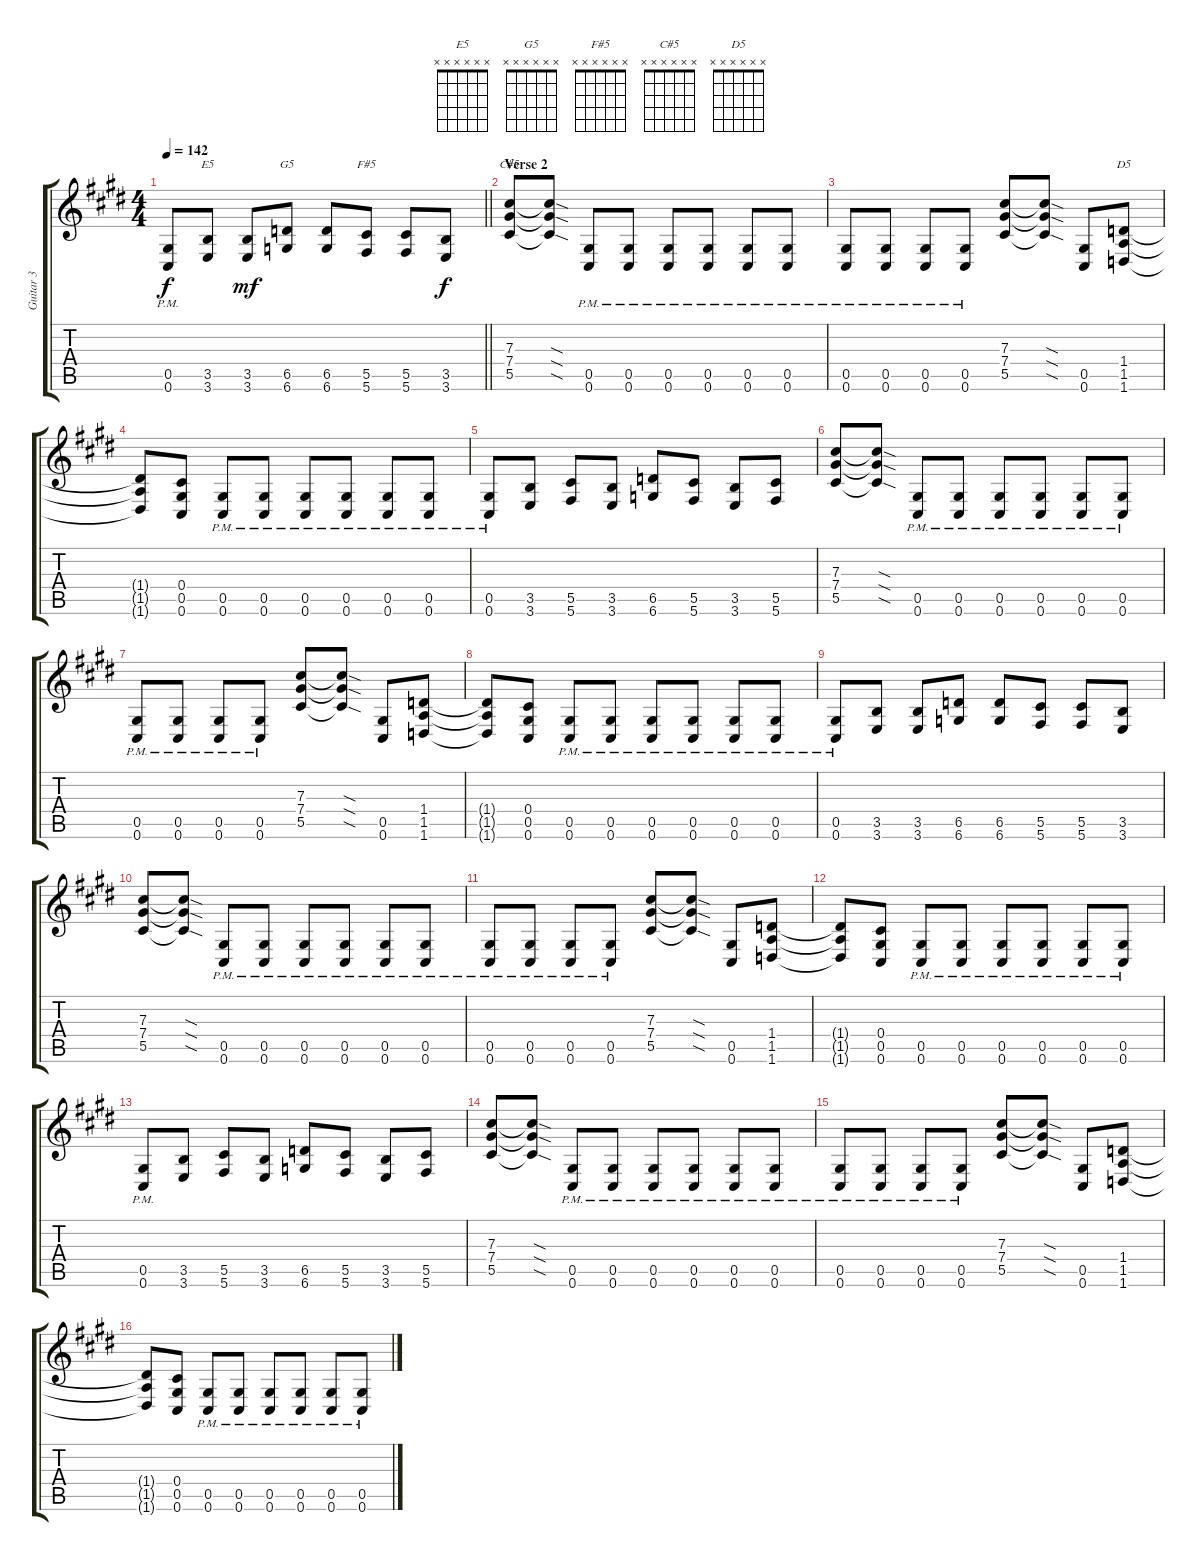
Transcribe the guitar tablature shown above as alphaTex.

\track ("Guitar 3" "Guitar 3") {instrument distortionguitar}
\staff {score tabs}
\tuning (Eb4 Bb3 Gb3 Db3 Ab2 Db2) {hide}
\chord ("E5" x x x x x x)
\chord ("G5" x x x x x x)
\chord ("F#5" x x x x x x)
\chord ("C#5" x x x x x x)
\chord ("D5" x x x x x x)
\ts (4 4)
\tempo 142
\clef g2
\barLineRight lightlight
\ks c#minor
(0.5{pm} 0.6{pm}).8{dy f} (3.5 3.6).8{ch "E5"} (3.5 3.6).8{dy mf} (6.5 6.6).8{ch "G5"} (6.5 6.6).8 (5.5 5.6).8{ch "F#5"} (5.5 5.6).8 (3.5 3.6).8{dy f} |
\section ("" "Verse 2")
(7.3 7.4 5.5).8{ch "C#5"} (7.3{sod t} 7.4{sod t} 5.5{sod t}).8 (0.5{pm} 0.6{pm}).8 (0.5{pm} 0.6{pm}).8 (0.5{pm} 0.6{pm}).8 (0.5{pm} 0.6{pm}).8 (0.5{pm} 0.6{pm}).8 (0.5{pm} 0.6{pm}).8 |
(0.5{pm} 0.6{pm}).8 (0.5{pm} 0.6{pm}).8 (0.5{pm} 0.6{pm}).8 (0.5{pm} 0.6{pm}).8 (7.3 7.4 5.5).8 (7.3{sod t} 7.4{sod t} 5.5{sod t}).8 (0.5 0.6).8 (1.4 1.5 1.6).8{ch "D5"} |
(1.4{t} 1.5{t} 1.6{t}).8 (0.4 0.5 0.6).8 (0.5{pm} 0.6{pm}).8 (0.5{pm} 0.6{pm}).8 (0.5{pm} 0.6{pm}).8 (0.5{pm} 0.6{pm}).8 (0.5{pm} 0.6{pm}).8 (0.5{pm} 0.6{pm}).8 |
(0.5{pm} 0.6{pm}).8 (3.5 3.6).8 (5.5 5.6).8 (3.5 3.6).8 (6.5 6.6).8 (5.5 5.6).8 (3.5 3.6).8 (5.5 5.6).8 |
(7.3 7.4 5.5).8 (7.3{sod t} 7.4{sod t} 5.5{sod t}).8 (0.5{pm} 0.6{pm}).8 (0.5{pm} 0.6{pm}).8 (0.5{pm} 0.6{pm}).8 (0.5{pm} 0.6{pm}).8 (0.5{pm} 0.6{pm}).8 (0.5{pm} 0.6{pm}).8 |
(0.5{pm} 0.6{pm}).8 (0.5{pm} 0.6{pm}).8 (0.5{pm} 0.6{pm}).8 (0.5{pm} 0.6{pm}).8 (7.3 7.4 5.5).8 (7.3{sod t} 7.4{sod t} 5.5{sod t}).8 (0.5 0.6).8 (1.4 1.5 1.6).8 |
(1.4{t} 1.5{t} 1.6{t}).8 (0.4 0.5 0.6).8 (0.5{pm} 0.6{pm}).8 (0.5{pm} 0.6{pm}).8 (0.5{pm} 0.6{pm}).8 (0.5{pm} 0.6{pm}).8 (0.5{pm} 0.6{pm}).8 (0.5{pm} 0.6{pm}).8 |
(0.5{pm} 0.6{pm}).8 (3.5 3.6).8 (3.5 3.6).8 (6.5 6.6).8 (6.5 6.6).8 (5.5 5.6).8 (5.5 5.6).8 (3.5 3.6).8 |
(7.3 7.4 5.5).8 (7.3{sod t} 7.4{sod t} 5.5{sod t}).8 (0.5{pm} 0.6{pm}).8 (0.5{pm} 0.6{pm}).8 (0.5{pm} 0.6{pm}).8 (0.5{pm} 0.6{pm}).8 (0.5{pm} 0.6{pm}).8 (0.5{pm} 0.6{pm}).8 |
(0.5{pm} 0.6{pm}).8 (0.5{pm} 0.6{pm}).8 (0.5{pm} 0.6{pm}).8 (0.5{pm} 0.6{pm}).8 (7.3 7.4 5.5).8 (7.3{sod t} 7.4{sod t} 5.5{sod t}).8 (0.5 0.6).8 (1.4 1.5 1.6).8 |
(1.4{t} 1.5{t} 1.6{t}).8 (0.4 0.5 0.6).8 (0.5{pm} 0.6{pm}).8 (0.5{pm} 0.6{pm}).8 (0.5{pm} 0.6{pm}).8 (0.5{pm} 0.6{pm}).8 (0.5{pm} 0.6{pm}).8 (0.5{pm} 0.6{pm}).8 |
(0.5{pm} 0.6{pm}).8 (3.5 3.6).8 (5.5 5.6).8 (3.5 3.6).8 (6.5 6.6).8 (5.5 5.6).8 (3.5 3.6).8 (5.5 5.6).8 |
(7.3 7.4 5.5).8 (7.3{sod t} 7.4{sod t} 5.5{sod t}).8 (0.5{pm} 0.6{pm}).8 (0.5{pm} 0.6{pm}).8 (0.5{pm} 0.6{pm}).8 (0.5{pm} 0.6{pm}).8 (0.5{pm} 0.6{pm}).8 (0.5{pm} 0.6{pm}).8 |
(0.5{pm} 0.6{pm}).8 (0.5{pm} 0.6{pm}).8 (0.5{pm} 0.6{pm}).8 (0.5{pm} 0.6{pm}).8 (7.3 7.4 5.5).8 (7.3{sod t} 7.4{sod t} 5.5{sod t}).8 (0.5 0.6).8 (1.4 1.5 1.6).8 |
(1.4{t} 1.5{t} 1.6{t}).8 (0.4 0.5 0.6).8 (0.5{pm} 0.6{pm}).8 (0.5{pm} 0.6{pm}).8 (0.5{pm} 0.6{pm}).8 (0.5{pm} 0.6{pm}).8 (0.5{pm} 0.6{pm}).8 (0.5{pm} 0.6{pm}).8
